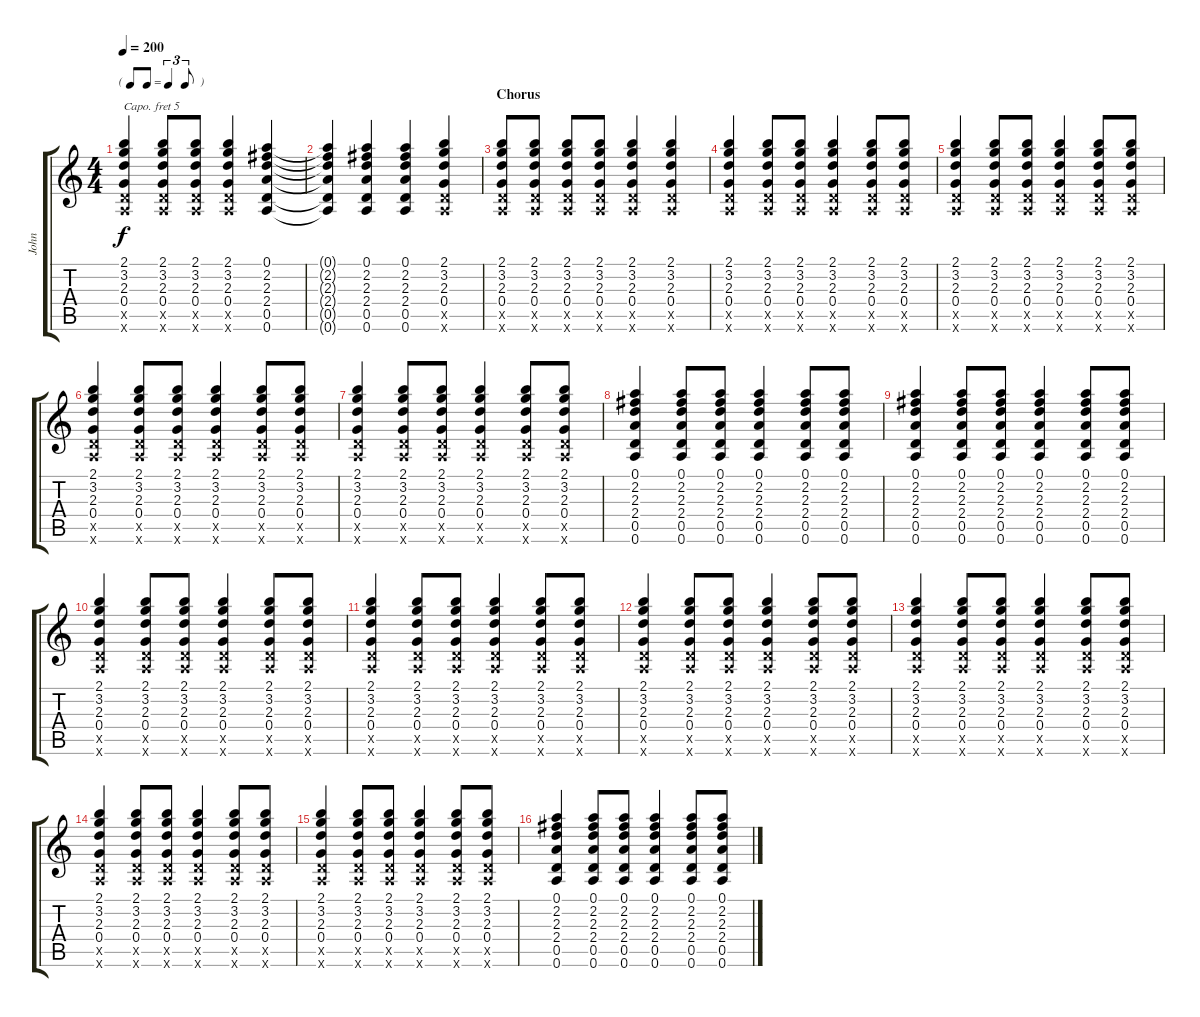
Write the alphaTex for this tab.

\track ("John" "John") {instrument acousticguitarsteel}
\staff {score tabs}
\capo 5
\tuning (E4 B3 G3 D3 A2 E2) {hide}
\ts (4 4)
\tf triplet8th
\tempo 200
\clef g2
\ks c
(2.1 3.2 2.3 0.4 0.5{x} 0.6{x}).4{dy f} (2.1 3.2 2.3 0.4 0.5{x} 0.6{x}).8 (2.1 3.2 2.3 0.4 0.5{x} 0.6{x}).8 (2.1 3.2 2.3 0.4 0.5{x} 0.6{x}).4 (0.1 2.2 2.3 2.4 0.5 0.6).4 |
(0.1{t} 2.2{t} 2.3{t} 2.4{t} 0.5{t} 0.6{t}).4 (0.1 2.2 2.3 2.4 0.5 0.6).4 (0.1 2.2 2.3 2.4 0.5 0.6).4 (2.1 3.2 2.3 0.4 0.5{x} 0.6{x}).4 |
\section ("" "Chorus")
(2.1 3.2 2.3 0.4 0.5{x} 0.6{x}).8 (2.1 3.2 2.3 0.4 0.5{x} 0.6{x}).8 (2.1 3.2 2.3 0.4 0.5{x} 0.6{x}).8 (2.1 3.2 2.3 0.4 0.5{x} 0.6{x}).8 (2.1 3.2 2.3 0.4 0.5{x} 0.6{x}).4 (2.1 3.2 2.3 0.4 0.5{x} 0.6{x}).4 |
(2.1 3.2 2.3 0.4 0.5{x} 0.6{x}).4 (2.1 3.2 2.3 0.4 0.5{x} 0.6{x}).8 (2.1 3.2 2.3 0.4 0.5{x} 0.6{x}).8 (2.1 3.2 2.3 0.4 0.5{x} 0.6{x}).4 (2.1 3.2 2.3 0.4 0.5{x} 0.6{x}).8 (2.1 3.2 2.3 0.4 0.5{x} 0.6{x}).8 |
(2.1 3.2 2.3 0.4 0.5{x} 0.6{x}).4 (2.1 3.2 2.3 0.4 0.5{x} 0.6{x}).8 (2.1 3.2 2.3 0.4 0.5{x} 0.6{x}).8 (2.1 3.2 2.3 0.4 0.5{x} 0.6{x}).4 (2.1 3.2 2.3 0.4 0.5{x} 0.6{x}).8 (2.1 3.2 2.3 0.4 0.5{x} 0.6{x}).8 |
(2.1 3.2 2.3 0.4 0.5{x} 0.6{x}).4 (2.1 3.2 2.3 0.4 0.5{x} 0.6{x}).8 (2.1 3.2 2.3 0.4 0.5{x} 0.6{x}).8 (2.1 3.2 2.3 0.4 0.5{x} 0.6{x}).4 (2.1 3.2 2.3 0.4 0.5{x} 0.6{x}).8 (2.1 3.2 2.3 0.4 0.5{x} 0.6{x}).8 |
(2.1 3.2 2.3 0.4 0.5{x} 0.6{x}).4 (2.1 3.2 2.3 0.4 0.5{x} 0.6{x}).8 (2.1 3.2 2.3 0.4 0.5{x} 0.6{x}).8 (2.1 3.2 2.3 0.4 0.5{x} 0.6{x}).4 (2.1 3.2 2.3 0.4 0.5{x} 0.6{x}).8 (2.1 3.2 2.3 0.4 0.5{x} 0.6{x}).8 |
(0.1 2.2 2.3 2.4 0.5 0.6).4 (0.1 2.2 2.3 2.4 0.5 0.6).8 (0.1 2.2 2.3 2.4 0.5 0.6).8 (0.1 2.2 2.3 2.4 0.5 0.6).4 (0.1 2.2 2.3 2.4 0.5 0.6).8 (0.1 2.2 2.3 2.4 0.5 0.6).8 |
(0.1 2.2 2.3 2.4 0.5 0.6).4 (0.1 2.2 2.3 2.4 0.5 0.6).8 (0.1 2.2 2.3 2.4 0.5 0.6).8 (0.1 2.2 2.3 2.4 0.5 0.6).4 (0.1 2.2 2.3 2.4 0.5 0.6).8 (0.1 2.2 2.3 2.4 0.5 0.6).8 |
(2.1 3.2 2.3 0.4 0.5{x} 0.6{x}).4 (2.1 3.2 2.3 0.4 0.5{x} 0.6{x}).8 (2.1 3.2 2.3 0.4 0.5{x} 0.6{x}).8 (2.1 3.2 2.3 0.4 0.5{x} 0.6{x}).4 (2.1 3.2 2.3 0.4 0.5{x} 0.6{x}).8 (2.1 3.2 2.3 0.4 0.5{x} 0.6{x}).8 |
(2.1 3.2 2.3 0.4 0.5{x} 0.6{x}).4 (2.1 3.2 2.3 0.4 0.5{x} 0.6{x}).8 (2.1 3.2 2.3 0.4 0.5{x} 0.6{x}).8 (2.1 3.2 2.3 0.4 0.5{x} 0.6{x}).4 (2.1 3.2 2.3 0.4 0.5{x} 0.6{x}).8 (2.1 3.2 2.3 0.4 0.5{x} 0.6{x}).8 |
(2.1 3.2 2.3 0.4 0.5{x} 0.6{x}).4 (2.1 3.2 2.3 0.4 0.5{x} 0.6{x}).8 (2.1 3.2 2.3 0.4 0.5{x} 0.6{x}).8 (2.1 3.2 2.3 0.4 0.5{x} 0.6{x}).4 (2.1 3.2 2.3 0.4 0.5{x} 0.6{x}).8 (2.1 3.2 2.3 0.4 0.5{x} 0.6{x}).8 |
(2.1 3.2 2.3 0.4 0.5{x} 0.6{x}).4 (2.1 3.2 2.3 0.4 0.5{x} 0.6{x}).8 (2.1 3.2 2.3 0.4 0.5{x} 0.6{x}).8 (2.1 3.2 2.3 0.4 0.5{x} 0.6{x}).4 (2.1 3.2 2.3 0.4 0.5{x} 0.6{x}).8 (2.1 3.2 2.3 0.4 0.5{x} 0.6{x}).8 |
(2.1 3.2 2.3 0.4 0.5{x} 0.6{x}).4 (2.1 3.2 2.3 0.4 0.5{x} 0.6{x}).8 (2.1 3.2 2.3 0.4 0.5{x} 0.6{x}).8 (2.1 3.2 2.3 0.4 0.5{x} 0.6{x}).4 (2.1 3.2 2.3 0.4 0.5{x} 0.6{x}).8 (2.1 3.2 2.3 0.4 0.5{x} 0.6{x}).8 |
(2.1 3.2 2.3 0.4 0.5{x} 0.6{x}).4 (2.1 3.2 2.3 0.4 0.5{x} 0.6{x}).8 (2.1 3.2 2.3 0.4 0.5{x} 0.6{x}).8 (2.1 3.2 2.3 0.4 0.5{x} 0.6{x}).4 (2.1 3.2 2.3 0.4 0.5{x} 0.6{x}).8 (2.1 3.2 2.3 0.4 0.5{x} 0.6{x}).8 |
(0.1 2.2 2.3 2.4 0.5 0.6).4 (0.1 2.2 2.3 2.4 0.5 0.6).8 (0.1 2.2 2.3 2.4 0.5 0.6).8 (0.1 2.2 2.3 2.4 0.5 0.6).4 (0.1 2.2 2.3 2.4 0.5 0.6).8 (0.1 2.2 2.3 2.4 0.5 0.6).8
